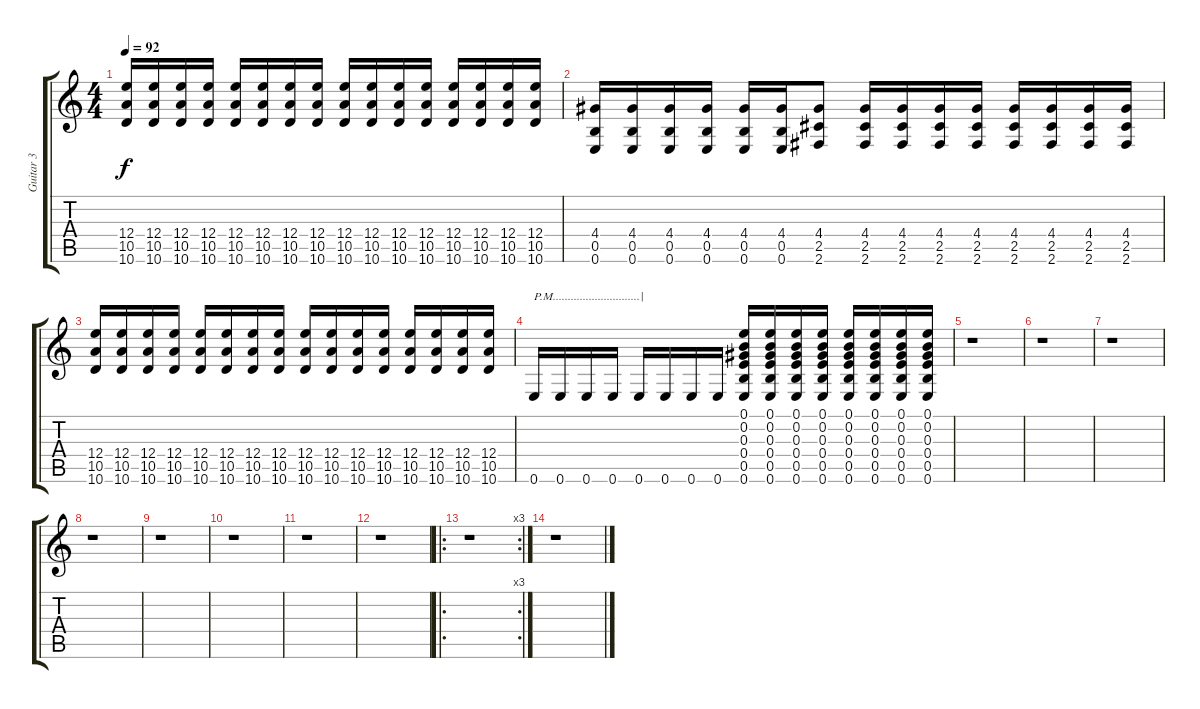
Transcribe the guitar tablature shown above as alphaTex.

\track ("Guitar 3" "Guitar 3") {instrument distortionguitar}
\staff {score tabs}
\tuning (E4 B3 Ab3 E3 B2 E2) {hide}
\ts (4 4)
\tempo 92
\clef g2
\ks c
(12.4 10.5 10.6).16{dy f} (12.4 10.5 10.6).16 (12.4 10.5 10.6).16 (12.4 10.5 10.6).16 (12.4 10.5 10.6).16 (12.4 10.5 10.6).16 (12.4 10.5 10.6).16 (12.4 10.5 10.6).16 (12.4 10.5 10.6).16 (12.4 10.5 10.6).16 (12.4 10.5 10.6).16 (12.4 10.5 10.6).16 (12.4 10.5 10.6).16 (12.4 10.5 10.6).16 (12.4 10.5 10.6).16 (12.4 10.5 10.6).16 |
(4.4 0.5 0.6).16 (4.4 0.5 0.6).16 (4.4 0.5 0.6).16 (4.4 0.5 0.6).16 (4.4 0.5 0.6).16 (4.4 0.5 0.6).16 (4.4 2.5 2.6).8 (4.4 2.5 2.6).16 (4.4 2.5 2.6).16 (4.4 2.5 2.6).16 (4.4 2.5 2.6).16 (4.4 2.5 2.6).16 (4.4 2.5 2.6).16 (4.4 2.5 2.6).16 (4.4 2.5 2.6).16 |
(12.4 10.5 10.6).16 (12.4 10.5 10.6).16 (12.4 10.5 10.6).16 (12.4 10.5 10.6).16 (12.4 10.5 10.6).16 (12.4 10.5 10.6).16 (12.4 10.5 10.6).16 (12.4 10.5 10.6).16 (12.4 10.5 10.6).16 (12.4 10.5 10.6).16 (12.4 10.5 10.6).16 (12.4 10.5 10.6).16 (12.4 10.5 10.6).16 (12.4 10.5 10.6).16 (12.4 10.5 10.6).16 (12.4 10.5 10.6).16 |
0.6.16{txt "P.M.............................|"} 0.6.16 0.6.16 0.6.16 0.6.16 0.6.16 0.6.16 0.6.16 (0.1 0.2 0.3 0.4 0.5 0.6).16 (0.1 0.2 0.3 0.4 0.5 0.6).16 (0.1 0.2 0.3 0.4 0.5 0.6).16 (0.1 0.2 0.3 0.4 0.5 0.6).16 (0.1 0.2 0.3 0.4 0.5 0.6).16 (0.1 0.2 0.3 0.4 0.5 0.6).16 (0.1 0.2 0.3 0.4 0.5 0.6).16 (0.1 0.2 0.3 0.4 0.5 0.6).16 |
r.1 |
r.1 |
r.1 |
r.1 |
r.1 |
r.1 |
r.1 |
r.1 |
\ro
\rc 3
r.1 |
r.1
